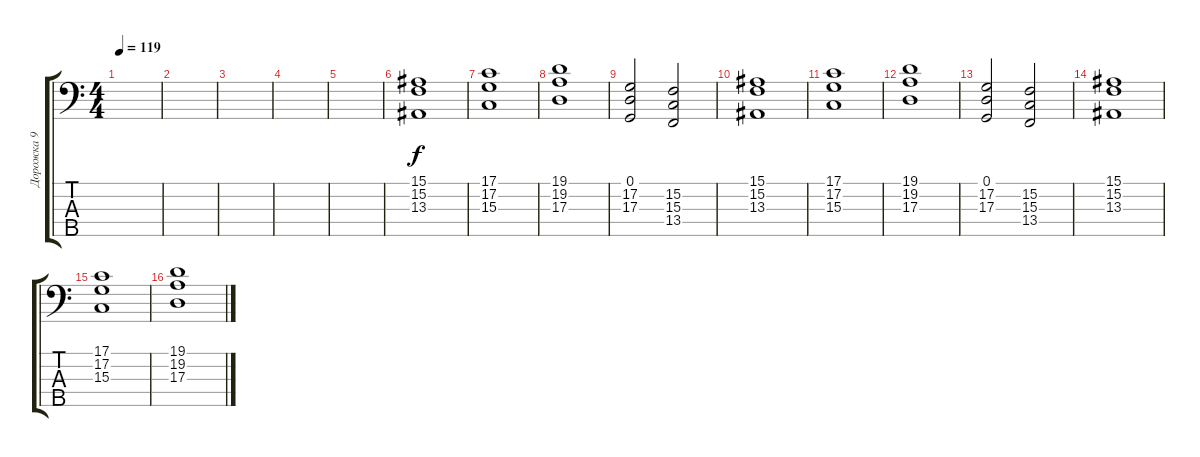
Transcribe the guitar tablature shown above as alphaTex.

\track ("Дорожка 9" "Дорожка 9") {instrument lead8bassandlead}
\staff {score tabs}
\tuning (G2 D2 A1 E1 B0) {hide}
\ts (4 4)
\tempo 119
\clef f4
\ks c
|
|
|
|
|
(15.1 15.2 13.3).1 |
(17.1 17.2 15.3).1 |
(19.1 19.2 17.3).1 |
(0.1 17.2 17.3).2 (15.2 15.3 13.4).2 |
(15.1 15.2 13.3).1 |
(17.1 17.2 15.3).1 |
(19.1 19.2 17.3).1 |
(0.1 17.2 17.3).2 (15.2 15.3 13.4).2 |
(15.1 15.2 13.3).1 |
(17.1 17.2 15.3).1 |
(19.1 19.2 17.3).1
